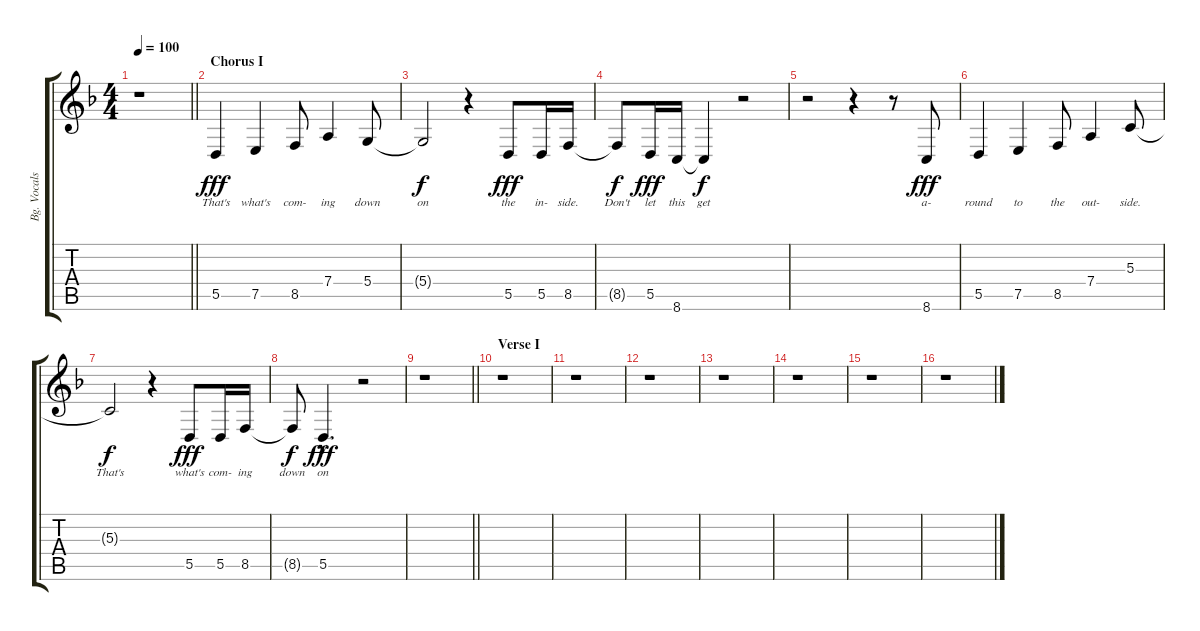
\track ("Bg. Vocals" "Bg. Vocals") {instrument lead6voice}
\staff {score tabs}
\tuning (E4 B3 G3 D3 A2 E2) {hide}
\ts (4 4)
\tempo 100
\clef g2
\barLineRight lightlight
\ks f
r.1{dy fff} |
\section ("" "Chorus I")
5.5.4{lyrics (0 "That's") lyrics (1 "") lyrics (2 "") lyrics (3 "") lyrics (4 "")} 7.5.4{lyrics (0 "what's") lyrics (1 "") lyrics (2 "") lyrics (3 "") lyrics (4 "")} 8.5.8{lyrics (0 "com-") lyrics (1 "") lyrics (2 "") lyrics (3 "") lyrics (4 "")} 7.4.4{lyrics (0 "ing") lyrics (1 "") lyrics (2 "") lyrics (3 "") lyrics (4 "")} 5.4.8{lyrics (0 "down") lyrics (1 "") lyrics (2 "") lyrics (3 "") lyrics (4 "")} |
5.4{t}.2{lyrics (0 "on") lyrics (1 "") lyrics (2 "") lyrics (3 "") lyrics (4 "") dy f} r.4 5.5.8{lyrics (0 "the") lyrics (1 "") lyrics (2 "") lyrics (3 "") lyrics (4 "") dy fff} 5.5.16{lyrics (0 "in-") lyrics (1 "") lyrics (2 "") lyrics (3 "") lyrics (4 "")} 8.5.16{lyrics (0 "side.") lyrics (1 "") lyrics (2 "") lyrics (3 "") lyrics (4 "")} |
8.5{t}.8{lyrics (0 "Don't") lyrics (1 "") lyrics (2 "") lyrics (3 "") lyrics (4 "") dy f} 5.5.16{lyrics (0 "let") lyrics (1 "") lyrics (2 "") lyrics (3 "") lyrics (4 "") dy fff} 8.6.16{lyrics (0 "this") lyrics (1 "") lyrics (2 "") lyrics (3 "") lyrics (4 "")} 8.6{t}.4{lyrics (0 "get") lyrics (1 "") lyrics (2 "") lyrics (3 "") lyrics (4 "") dy f} r.2 |
r.2 r.4 r.8 8.6.8{lyrics (0 "a-") lyrics (1 "") lyrics (2 "") lyrics (3 "") lyrics (4 "") dy fff} |
5.5.4{lyrics (0 "round") lyrics (1 "") lyrics (2 "") lyrics (3 "") lyrics (4 "")} 7.5.4{lyrics (0 "to") lyrics (1 "") lyrics (2 "") lyrics (3 "") lyrics (4 "")} 8.5.8{lyrics (0 "the") lyrics (1 "") lyrics (2 "") lyrics (3 "") lyrics (4 "")} 7.4.4{lyrics (0 "out-") lyrics (1 "") lyrics (2 "") lyrics (3 "") lyrics (4 "")} 5.3.8{lyrics (0 "side.") lyrics (1 "") lyrics (2 "") lyrics (3 "") lyrics (4 "")} |
5.3{t}.2{lyrics (0 "That's") lyrics (1 "") lyrics (2 "") lyrics (3 "") lyrics (4 "") dy f} r.4 5.5.8{lyrics (0 "what's") lyrics (1 "") lyrics (2 "") lyrics (3 "") lyrics (4 "") dy fff} 5.5.16{lyrics (0 "com-") lyrics (1 "") lyrics (2 "") lyrics (3 "") lyrics (4 "")} 8.5.16{lyrics (0 "ing") lyrics (1 "") lyrics (2 "") lyrics (3 "") lyrics (4 "")} |
8.5{t}.8{lyrics (0 "down") lyrics (1 "") lyrics (2 "") lyrics (3 "") lyrics (4 "") dy f} 5.5{hac}.4{d lyrics (0 "on") lyrics (1 "") lyrics (2 "") lyrics (3 "") lyrics (4 "") dy fff} r.2 |
\barLineRight lightlight
r.1 |
\section ("" "Verse I")
r.1 |
r.1 |
r.1 |
r.1 |
r.1 |
r.1 |
r.1
